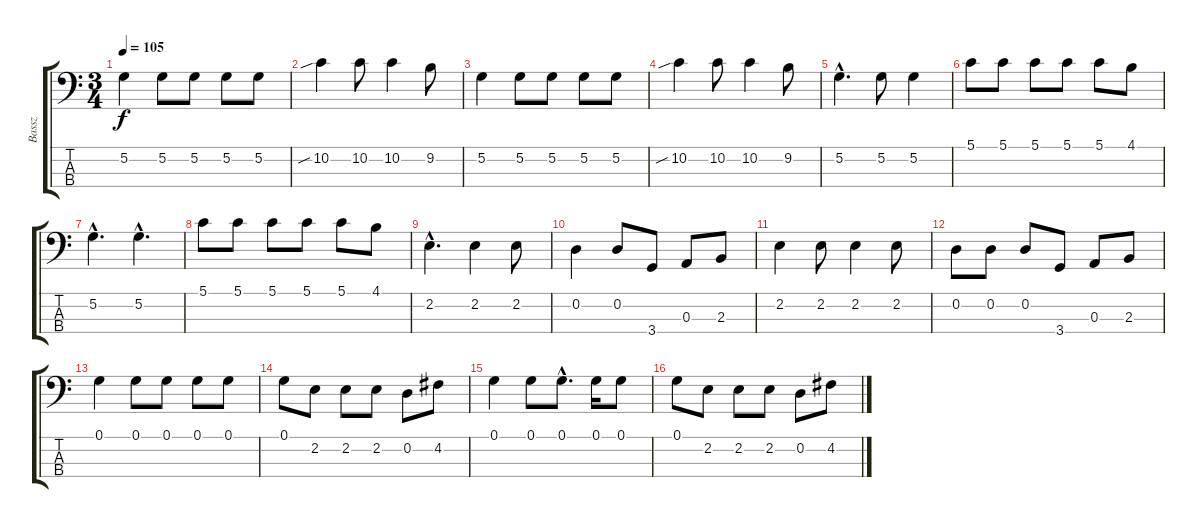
\track ("Bassz" "Bassz") {instrument electricbassfinger}
\staff {score tabs}
\tuning (G2 D2 A1 E1) {hide}
\ts (3 4)
\tempo 105
\clef f4
\ks c
5.2.4{dy f} 5.2.8 5.2.8 5.2.8 5.2.8 |
10.2{sib}.4 10.2.8 10.2.4 9.2.8 |
5.2.4 5.2.8 5.2.8 5.2.8 5.2.8 |
10.2{sib}.4 10.2.8 10.2.4 9.2.8 |
5.2{hac}.4{d} 5.2.8 5.2.4 |
5.1.8 5.1.8 5.1.8 5.1.8 5.1.8 4.1.8 |
5.2{hac}.4{d} 5.2{hac}.4{d} |
5.1.8 5.1.8 5.1.8 5.1.8 5.1.8 4.1.8 |
2.2{hac}.4{d} 2.2.4 2.2.8 |
0.2.4 0.2.8 3.4.8 0.3.8 2.3.8 |
2.2.4 2.2.8 2.2.4 2.2.8 |
0.2.8 0.2.8 0.2.8 3.4.8 0.3.8 2.3.8 |
0.1.4 0.1.8 0.1.8 0.1.8 0.1.8 |
0.1.8 2.2.8 2.2.8 2.2.8 0.2.8 4.2.8 |
0.1.4 0.1.8 0.1{hac}.8{d} 0.1.16 0.1.8 |
0.1.8 2.2.8 2.2.8 2.2.8 0.2.8 4.2.8
